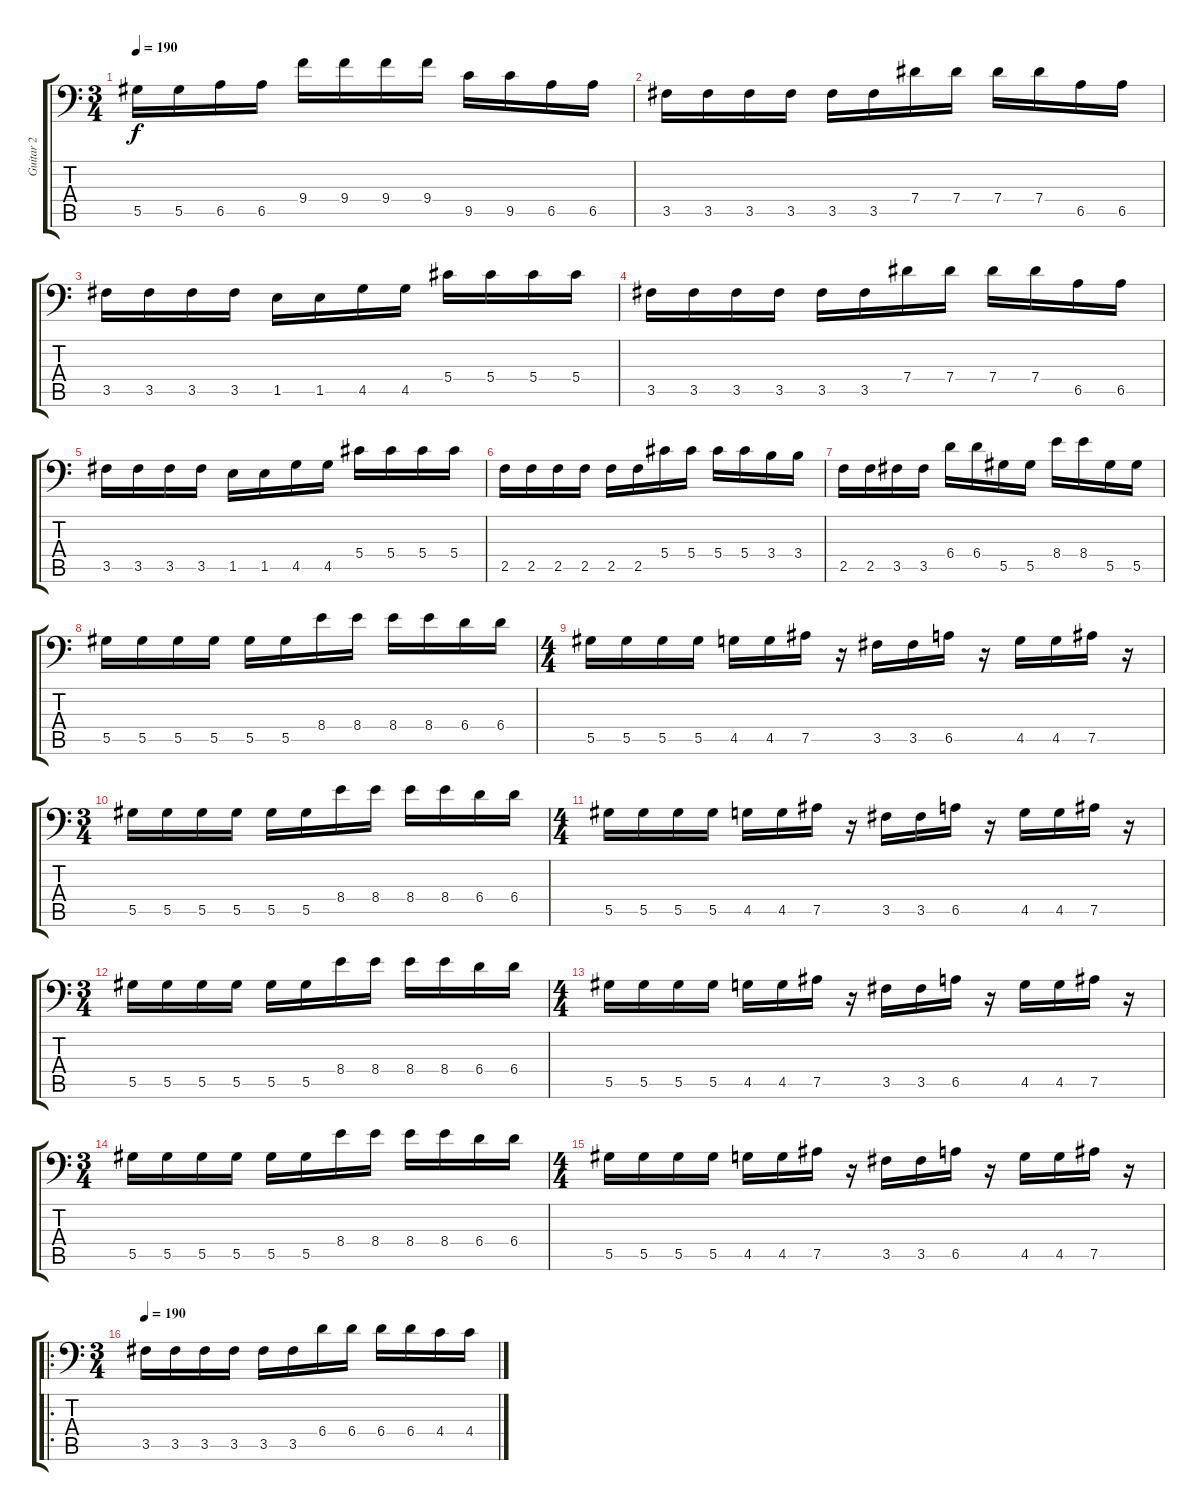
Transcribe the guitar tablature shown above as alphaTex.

\track ("Guitar 2" "Guitar 2") {instrument distortionguitar}
\staff {score tabs}
\tuning (Bb3 F3 Db3 Ab2 Eb2 Bb1) {hide}
\ts (3 4)
\tempo 190
\clef f4
\ks c
5.5.16{dy f} 5.5.16 6.5.16 6.5.16 9.4.16 9.4.16 9.4.16 9.4.16 9.5.16 9.5.16 6.5.16 6.5.16 |
3.5.16 3.5.16 3.5.16 3.5.16 3.5.16 3.5.16 7.4.16 7.4.16 7.4.16 7.4.16 6.5.16 6.5.16 |
3.5.16 3.5.16 3.5.16 3.5.16 1.5.16 1.5.16 4.5.16 4.5.16 5.4.16 5.4.16 5.4.16 5.4.16 |
3.5.16 3.5.16 3.5.16 3.5.16 3.5.16 3.5.16 7.4.16 7.4.16 7.4.16 7.4.16 6.5.16 6.5.16 |
3.5.16 3.5.16 3.5.16 3.5.16 1.5.16 1.5.16 4.5.16 4.5.16 5.4.16 5.4.16 5.4.16 5.4.16 |
2.5.16 2.5.16 2.5.16 2.5.16 2.5.16 2.5.16 5.4.16 5.4.16 5.4.16 5.4.16 3.4.16 3.4.16 |
2.5.16 2.5.16 3.5.16 3.5.16 6.4.16 6.4.16 5.5.16 5.5.16 8.4.16 8.4.16 5.5.16 5.5.16 |
5.5.16 5.5.16 5.5.16 5.5.16 5.5.16 5.5.16 8.4.16 8.4.16 8.4.16 8.4.16 6.4.16 6.4.16 |
\ts (4 4)
5.5.16 5.5.16 5.5.16 5.5.16 4.5.16 4.5.16 7.5.16 r.16 3.5.16 3.5.16 6.5.16 r.16 4.5.16 4.5.16 7.5.16 r.16 |
\ts (3 4)
5.5.16 5.5.16 5.5.16 5.5.16 5.5.16 5.5.16 8.4.16 8.4.16 8.4.16 8.4.16 6.4.16 6.4.16 |
\ts (4 4)
5.5.16 5.5.16 5.5.16 5.5.16 4.5.16 4.5.16 7.5.16 r.16 3.5.16 3.5.16 6.5.16 r.16 4.5.16 4.5.16 7.5.16 r.16 |
\ts (3 4)
5.5.16 5.5.16 5.5.16 5.5.16 5.5.16 5.5.16 8.4.16 8.4.16 8.4.16 8.4.16 6.4.16 6.4.16 |
\ts (4 4)
5.5.16 5.5.16 5.5.16 5.5.16 4.5.16 4.5.16 7.5.16 r.16 3.5.16 3.5.16 6.5.16 r.16 4.5.16 4.5.16 7.5.16 r.16 |
\ts (3 4)
5.5.16 5.5.16 5.5.16 5.5.16 5.5.16 5.5.16 8.4.16 8.4.16 8.4.16 8.4.16 6.4.16 6.4.16 |
\ts (4 4)
5.5.16 5.5.16 5.5.16 5.5.16 4.5.16 4.5.16 7.5.16 r.16 3.5.16 3.5.16 6.5.16 r.16 4.5.16 4.5.16 7.5.16 r.16 |
\ro
\ts (3 4)
\tempo 190
3.5.16 3.5.16 3.5.16 3.5.16 3.5.16 3.5.16 6.4.16 6.4.16 6.4.16 6.4.16 4.4.16 4.4.16
